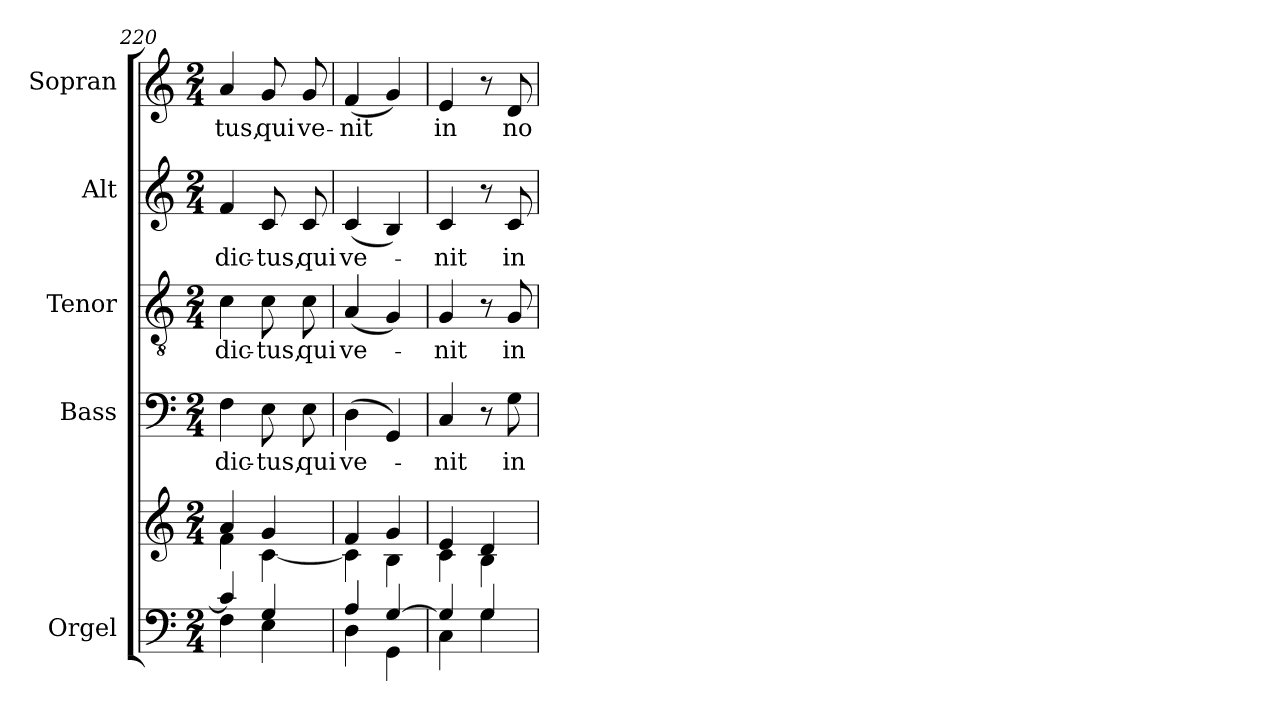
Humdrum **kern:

**kern	**kern	**kern	**text	**kern	**text	**kern	**text	**kern	**text
*part5	*part5	*part4	*part4	*part3	*part3	*part2	*part2	*part1	*part1
*staff6	*staff5	*staff4	*staff4	*staff3	*staff3	*staff2	*staff2	*staff1	*staff1
*I"Orgel	*	*I"Bass	*	*I"Tenor	*	*I"Alt	*	*I"Sopran	*
*I'Org.	*	*I'B.	*	*I'T.	*	*I'A.	*	*I'S.	*
*clefF4	*clefG2	*clefF4	*	*clefGv2	*	*clefG2	*	*clefG2	*
*k[]	*k[]	*k[]	*	*k[]	*	*k[]	*	*k[]	*
*C:	*C:	*C:	*	*C:	*	*C:	*	*C:	*
*M2/4	*M2/4	*M2/4	*	*M2/4	*	*M2/4	*	*M2/4	*
=220	=220	=220	=220	=220	=220	=220	=220	=220	=220
*^	*^	*	*	*	*	*	*	*	*
!	!	!	!	!	!LO:LY:b	!	!LO:LY:b	!	!LO:LY:b	!	!LO:LY:b
4c/]	4F\	4a/	4f\	4F\	-dic-	4c\	-dic-	4f/	-dic-	4a/	-tus,
!	!	!	!	!	!LO:LY:b	!	!LO:LY:b	!	!LO:LY:b	!	!LO:LY:b
4G/	4E\	4g/	[<4c\	8E\	-tus,	8c\	-tus,	8c/	-tus,	8g/	qui
!	!	!	!	!	!LO:LY:b	!	!LO:LY:b	!	!LO:LY:b	!	!LO:LY:b
.	.	.	.	8E\	qui	8c\	qui	8c/	qui	8g/	ve-
=221	=221	=221	=221	=221	=221	=221	=221	=221	=221	=221	=221
!	!	!	!	!	!LO:LY:b	!	!LO:LY:b	!	!LO:LY:b	!	!LO:LY:b
4A/	4D\	4f/	4c\]	(>4D\	ve-	(<4A/	ve-	(<4c/	ve-	(<4f/	-nit
[>4G/	4GG\	4g/	4B\	4GG/)	.	4G/)	.	4B/)	.	4g/)	.
=222	=222	=222	=222	=222	=222	=222	=222	=222	=222	=222	=222
!	!	!	!	!	!LO:LY:b	!	!LO:LY:b	!	!LO:LY:b	!	!LO:LY:b
4G/]	4C\	4e/	4c\	4C/	-nit	4G/	-nit	4c/	-nit	4e/	in
4G/	4G\	4d/	4B\	8r	.	8r	.	8r	.	8r	.
!	!	!	!	!	!LO:LY:b	!	!LO:LY:b	!	!LO:LY:b	!	!LO:LY:b
.	.	.	.	8G\	in	8G/	in	8c/	in	8d/	no-
*v	*v	*	*	*	*	*	*	*	*	*	*
*	*v	*v	*	*	*	*	*	*	*	*
=	=	=	=	=	=	=	=	=	=
*-	*-	*-	*-	*-	*-	*-	*-	*-	*-
